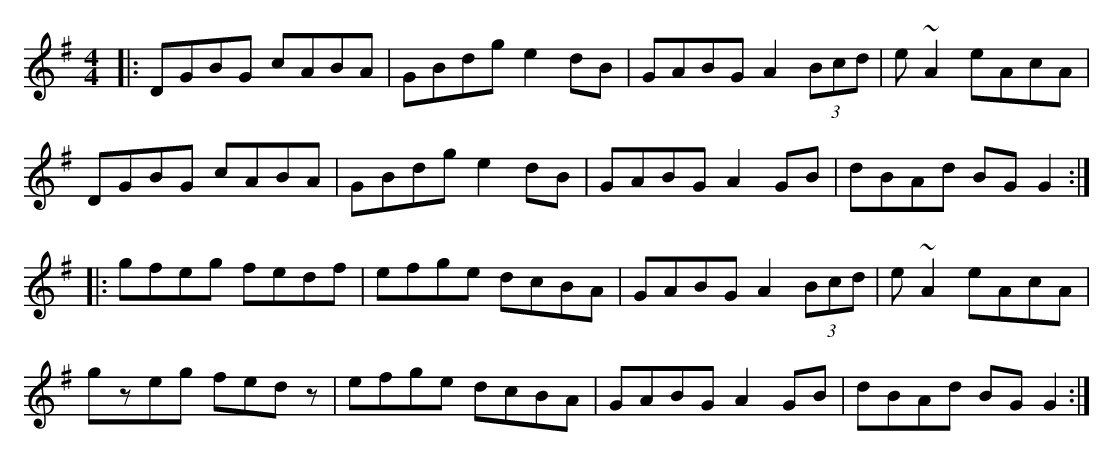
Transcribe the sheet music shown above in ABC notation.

X:1
M:4/4
K:G
|:DGBG cABA|GBdg e2dB|GABG A2(3Bcd|e~A2 eAcA|
DGBG cABA|GBdg e2dB|GABG A2GB|dBAd BGG2:|
|:gfeg fedf|efge dcBA|GABG A2(3Bcd|e~A2 eAcA|
gzeg fedz|efge dcBA|GABG A2 GB|dBAd BGG2:|
